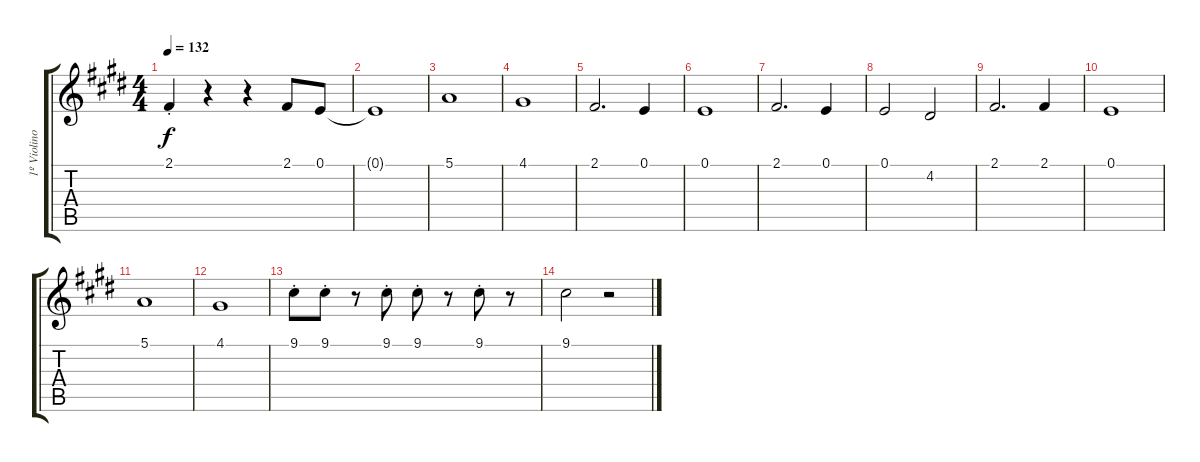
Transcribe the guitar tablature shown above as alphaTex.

\track ("1º Violino" "1º Violino") {instrument violin}
\staff {score tabs}
\tuning (E4 B3 G3 D3 A2 E2) {hide}
\ts (4 4)
\tempo 132
\clef g2
\ks c#minor
2.1{st}.4{dy f} r.4 r.4 2.1.8 0.1.8 |
0.1{t}.1 |
5.1.1 |
4.1.1 |
2.1.2{d} 0.1.4 |
0.1.1 |
2.1.2{d} 0.1.4 |
0.1.2 4.2.2 |
2.1.2{d} 2.1.4 |
0.1.1 |
5.1.1 |
4.1.1 |
9.1{st}.8 9.1{st}.8 r.8 9.1{st}.8 9.1{st}.8 r.8 9.1{st}.8 r.8 |
9.1.2 r.2
